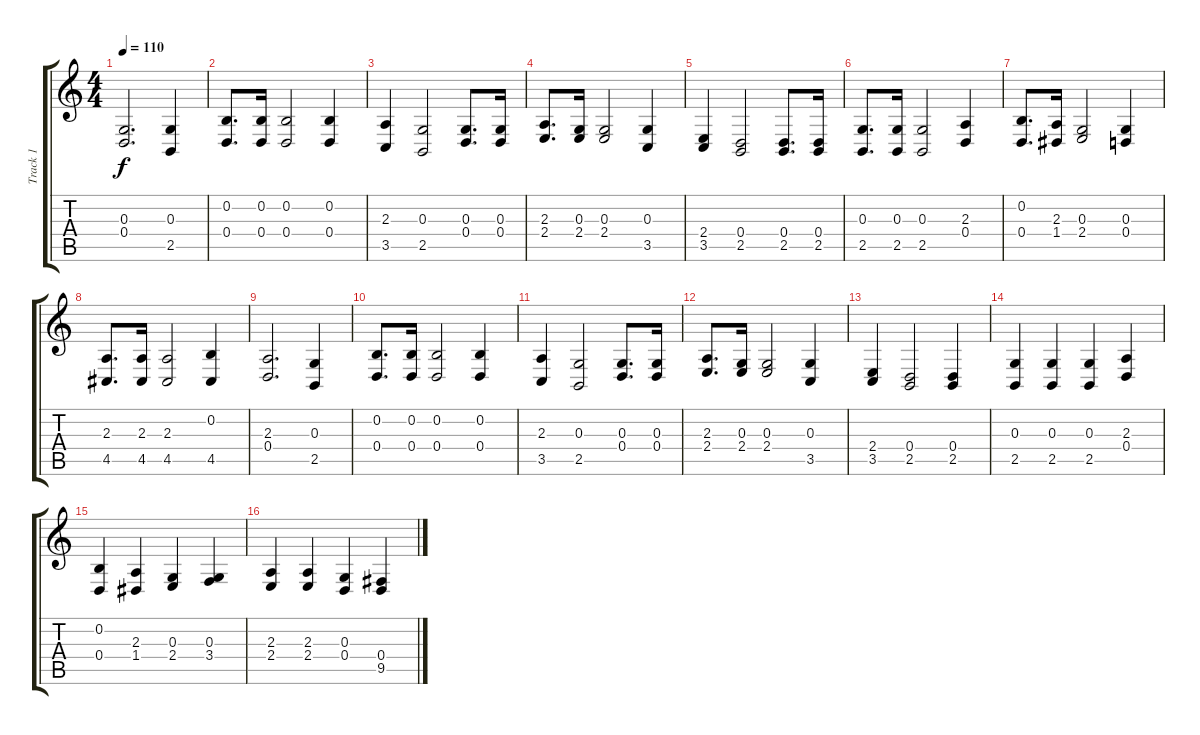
\track ("Track 1" "Track 1") {instrument acousticgrandpiano}
\staff {score tabs}
\tuning (E4 B3 G3 D3 A2 E2) {hide}
\ts (4 4)
\tempo 110
\clef g2
\ks c
(0.3 0.4).2{d dy f} (0.3 2.5).4 |
(0.2 0.4).8{d} (0.2 0.4).16 (0.2 0.4).2 (0.2 0.4).4 |
(2.3 3.5).4 (0.3 2.5).2 (0.3 0.4).8{d} (0.3 0.4).16 |
(2.3 2.4).8{d} (0.3 2.4).16 (0.3 2.4).2 (0.3 3.5).4 |
(2.4 3.5).4 (0.4 2.5).2 (0.4 2.5).8{d} (0.4 2.5).16 |
(0.3 2.5).8{d} (0.3 2.5).16 (0.3 2.5).2 (2.3 0.4).4 |
(0.2 0.4).8{d} (2.3 1.4).16 (0.3 2.4).2 (0.3 0.4).4 |
(2.3 4.5).8{d} (2.3 4.5).16 (2.3 4.5).2 (0.2 4.5).4 |
(2.3 0.4).2{d} (0.3 2.5).4 |
(0.2 0.4).8{d} (0.2 0.4).16 (0.2 0.4).2 (0.2 0.4).4 |
(2.3 3.5).4 (0.3 2.5).2 (0.3 0.4).8{d} (0.3 0.4).16 |
(2.3 2.4).8{d} (0.3 2.4).16 (0.3 2.4).2 (0.3 3.5).4 |
(2.4 3.5).4 (0.4 2.5).2 (0.4 2.5).4 |
(0.3 2.5).4 (0.3 2.5).4 (0.3 2.5).4 (2.3 0.4).4 |
(0.2 0.4).4 (2.3 1.4).4 (0.3 2.4).4 (0.3 3.4).4 |
(2.3 2.4).4 (2.3 2.4).4 (0.3 0.4).4 (0.4 9.5).4
